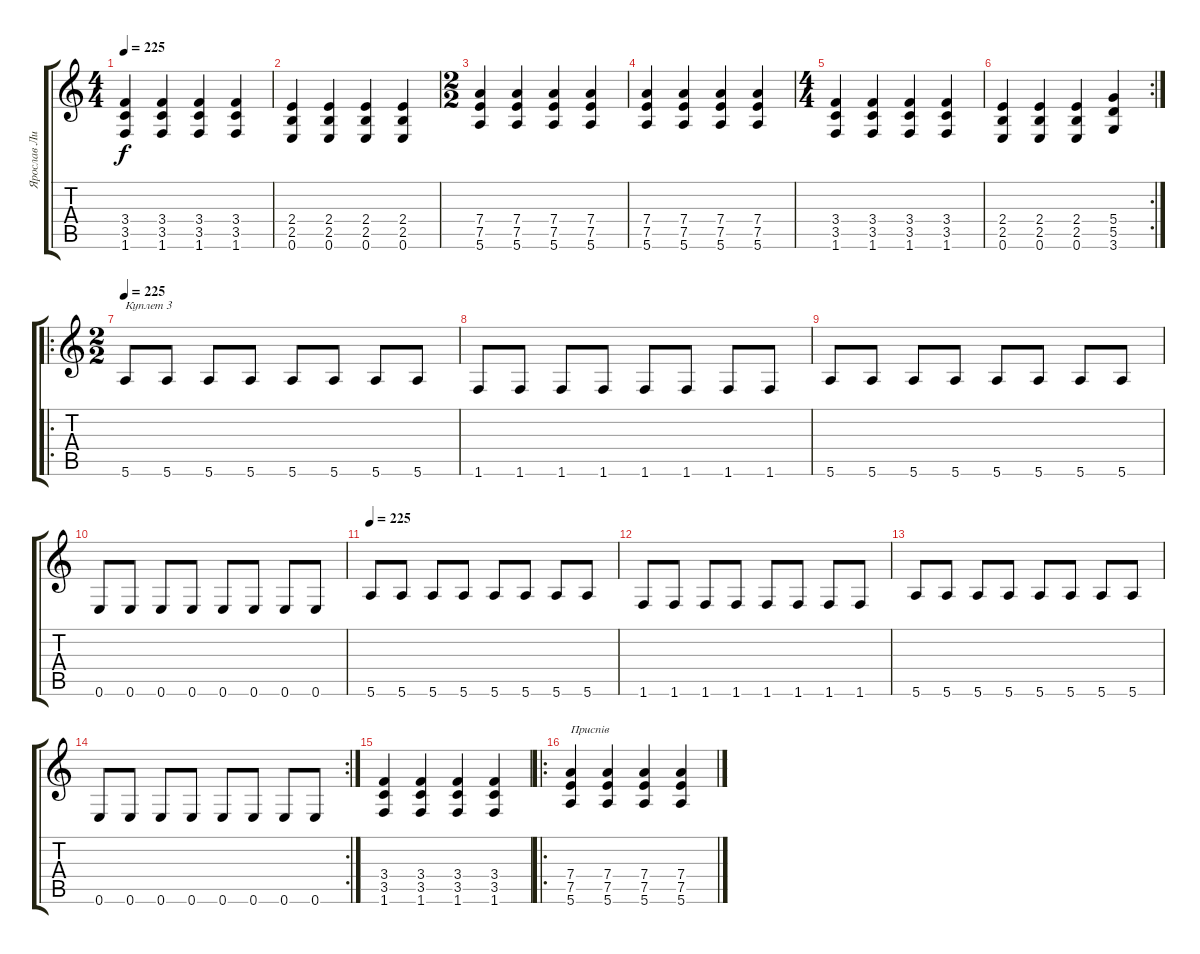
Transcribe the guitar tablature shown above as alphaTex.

\track ("Ярослав Лисиця" "Ярослав Ли") {instrument acousticguitarsteel}
\staff {score tabs}
\tuning (E4 B3 G3 D3 A2 E2) {hide}
\ts (4 4)
\tempo 225
\clef g2
\ks c
(3.4 3.5 1.6).4{dy f} (3.4 3.5 1.6).4 (3.4 3.5 1.6).4 (3.4 3.5 1.6).4 |
(2.4 2.5 0.6).4 (2.4 2.5 0.6).4 (2.4 2.5 0.6).4 (2.4 2.5 0.6).4 |
\ts (2 2)
(7.4 7.5 5.6).4 (7.4 7.5 5.6).4 (7.4 7.5 5.6).4 (7.4 7.5 5.6).4 |
(7.4 7.5 5.6).4 (7.4 7.5 5.6).4 (7.4 7.5 5.6).4 (7.4 7.5 5.6).4 |
\ts (4 4)
(3.4 3.5 1.6).4 (3.4 3.5 1.6).4 (3.4 3.5 1.6).4 (3.4 3.5 1.6).4 |
\rc 2
(2.4 2.5 0.6).4 (2.4 2.5 0.6).4 (2.4 2.5 0.6).4 (5.4 5.5 3.6).4 |
\ro
\ts (2 2)
\tempo 225
5.6.8{txt "Куплет 3"} 5.6.8 5.6.8 5.6.8 5.6.8 5.6.8 5.6.8 5.6.8 |
1.6.8 1.6.8 1.6.8 1.6.8 1.6.8 1.6.8 1.6.8 1.6.8 |
5.6.8 5.6.8 5.6.8 5.6.8 5.6.8 5.6.8 5.6.8 5.6.8 |
0.6.8 0.6.8 0.6.8 0.6.8 0.6.8 0.6.8 0.6.8 0.6.8 |
\tempo 225
5.6.8 5.6.8 5.6.8 5.6.8 5.6.8 5.6.8 5.6.8 5.6.8 |
1.6.8 1.6.8 1.6.8 1.6.8 1.6.8 1.6.8 1.6.8 1.6.8 |
5.6.8 5.6.8 5.6.8 5.6.8 5.6.8 5.6.8 5.6.8 5.6.8 |
\rc 2
0.6.8 0.6.8 0.6.8 0.6.8 0.6.8 0.6.8 0.6.8 0.6.8 |
(3.4 3.5 1.6).4 (3.4 3.5 1.6).4 (3.4 3.5 1.6).4 (3.4 3.5 1.6).4 |
\ro
(7.4 7.5 5.6).4{txt "Приспів"} (7.4 7.5 5.6).4 (7.4 7.5 5.6).4 (7.4 7.5 5.6).4
